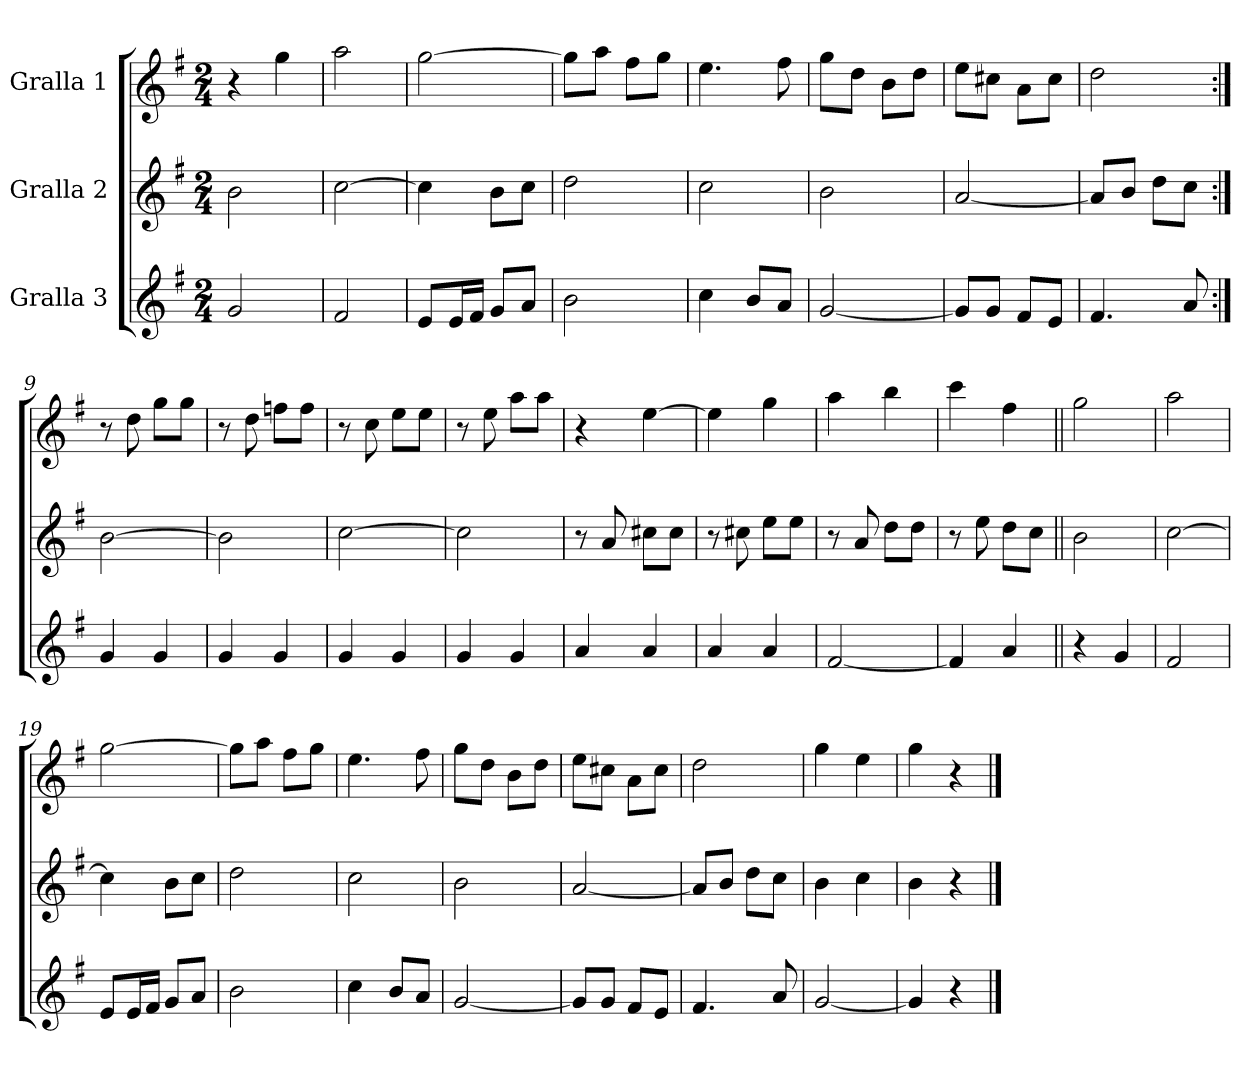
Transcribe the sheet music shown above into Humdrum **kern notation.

**kern	**kern	**kern
*part3	*part2	*part1
*staff3	*staff2	*staff1
*I"Gralla 3	*I"Gralla 2	*I"Gralla 1
*clefG2	*clefG2	*clefG2
*k[f#]	*k[f#]	*k[f#]
*M2/4	*M2/4	*M2/4
=1	=1	=1
2g	2b	4r
.	.	4gg
=2	=2	=2
2f#	[2cc	2aa
=3	=3	=3
8e/L	4cc]	[2gg
16e/L	.	.
16f#/JJ	.	.
8g/L	8b\L	.
8a/J	8cc\J	.
=4	=4	=4
2b	2dd	8gg\L]
.	.	8aa\J
.	.	8ff#\L
.	.	8gg\J
=5	=5	=5
4cc	2cc	4.ee
8b/L	.	.
8a/J	.	8ff#
=6	=6	=6
[2g	2b	8gg\L
.	.	8dd\J
.	.	8b\L
.	.	8dd\J
=7	=7	=7
8g/L]	[2a	8ee\L
8g/J	.	8cc#\J
8f#/L	.	8a\L
8e/J	.	8cc#\J
=8	=8	=8
4.f#	8a/L]	2dd
.	8b/J	.
.	8dd\L	.
8a	8cc\J	.
=9:|!	=9:|!	=9:|!
4g	[2b	8r
.	.	8dd
4g	.	8gg\L
.	.	8gg\J
=10	=10	=10
4g	2b]	8r
.	.	8dd
4g	.	8ff\L
.	.	8ff\J
=11	=11	=11
4g	[2cc	8r
.	.	8cc
4g	.	8ee\L
.	.	8ee\J
=12	=12	=12
4g	2cc]	8r
.	.	8ee
4g	.	8aa\L
.	.	8aa\J
=13	=13	=13
4a	8r	4r
.	8a	.
4a	8cc#\L	[4ee
.	8cc#\J	.
=14	=14	=14
4a	8r	4ee]
.	8cc#	.
4a	8ee\L	4gg
.	8ee\J	.
=15	=15	=15
[2f#	8r	4aa
.	8a	.
.	8dd\L	4bb
.	8dd\J	.
=16	=16	=16
4f#]	8r	4ccc
.	8ee	.
4a	8dd\L	4ff#
.	8cc\J	.
=17||	=17||	=17||
4r	2b	2gg
4g	.	.
=18	=18	=18
2f#	[2cc	2aa
=19	=19	=19
8e/L	4cc]	[2gg
16e/L	.	.
16f#/JJ	.	.
8g/L	8b\L	.
8a/J	8cc\J	.
=20	=20	=20
2b	2dd	8gg\L]
.	.	8aa\J
.	.	8ff#\L
.	.	8gg\J
=21	=21	=21
4cc	2cc	4.ee
8b/L	.	.
8a/J	.	8ff#
=22	=22	=22
[2g	2b	8gg\L
.	.	8dd\J
.	.	8b\L
.	.	8dd\J
=23	=23	=23
8g/L]	[2a	8ee\L
8g/J	.	8cc#\J
8f#/L	.	8a\L
8e/J	.	8cc#\J
=24	=24	=24
4.f#	8a/L]	2dd
.	8b/J	.
.	8dd\L	.
8a	8cc\J	.
=25	=25	=25
[2g	4b	4gg
.	4cc	4ee
=26	=26	=26
4g]	4b	4gg
4r	4r	4r
==	==	==
*-	*-	*-
